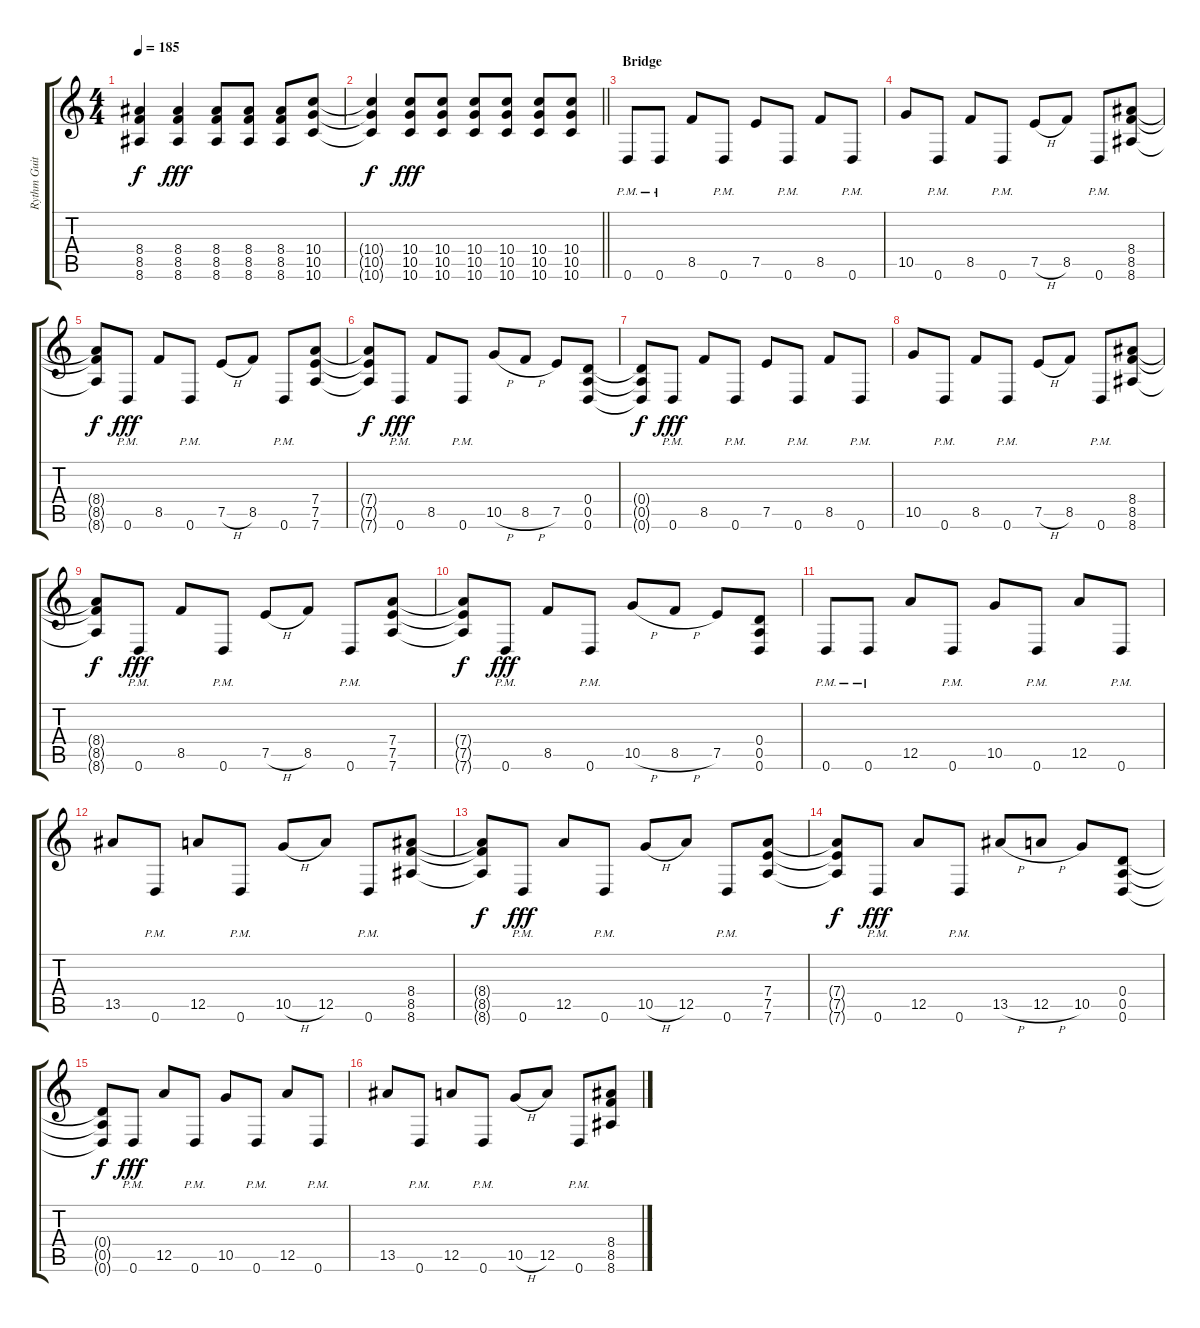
\track ("Rythm Guitar" "Rythm Guit") {instrument distortionguitar}
\staff {score tabs}
\tuning (E4 B3 G3 D3 A2 D2) {hide}
\ts (4 4)
\tempo 185
\clef g2
\ks c
(8.4{t} 8.5{t} 8.6{t}).4{dy f} (8.4 8.5 8.6).4{dy fff} (8.4 8.5 8.6).8 (8.4 8.5 8.6).8 (8.4 8.5 8.6).8 (10.4 10.5 10.6).8 |
\barLineRight lightlight
(10.4{t} 10.5{t} 10.6{t}).4{dy f} (10.4 10.5 10.6).8{dy fff} (10.4 10.5 10.6).8 (10.4 10.5 10.6).8 (10.4 10.5 10.6).8 (10.4 10.5 10.6).8 (10.4 10.5 10.6).8 |
\section ("" "Bridge")
0.6{pm}.8 0.6{pm}.8 8.5.8 0.6{pm}.8 7.5.8 0.6{pm}.8 8.5.8 0.6{pm}.8 |
10.5.8 0.6{pm}.8 8.5.8 0.6{pm}.8 7.5{h}.8 8.5.8 0.6{pm}.8 (8.4 8.5 8.6).8 |
(8.4{t} 8.5{t} 8.6{t}).8{dy f} 0.6{pm}.8{dy fff} 8.5.8 0.6{pm}.8 7.5{h}.8 8.5.8 0.6{pm}.8 (7.4 7.5 7.6).8 |
(7.4{t} 7.5{t} 7.6{t}).8{dy f} 0.6{pm}.8{dy fff} 8.5.8 0.6{pm}.8 10.5{h}.8 8.5{h}.8 7.5.8 (0.4 0.5 0.6).8 |
(0.4{t} 0.5{t} 0.6{t}).8{dy f} 0.6{pm}.8{dy fff} 8.5.8 0.6{pm}.8 7.5.8 0.6{pm}.8 8.5.8 0.6{pm}.8 |
10.5.8 0.6{pm}.8 8.5.8 0.6{pm}.8 7.5{h}.8 8.5.8 0.6{pm}.8 (8.4 8.5 8.6).8 |
(8.4{t} 8.5{t} 8.6{t}).8{dy f} 0.6{pm}.8{dy fff} 8.5.8 0.6{pm}.8 7.5{h}.8 8.5.8 0.6{pm}.8 (7.4 7.5 7.6).8 |
(7.4{t} 7.5{t} 7.6{t}).8{dy f} 0.6{pm}.8{dy fff} 8.5.8 0.6{pm}.8 10.5{h}.8 8.5{h}.8 7.5.8 (0.4 0.5 0.6).8 |
0.6{pm}.8 0.6{pm}.8 12.5.8 0.6{pm}.8 10.5.8 0.6{pm}.8 12.5.8 0.6{pm}.8 |
13.5.8 0.6{pm}.8 12.5.8 0.6{pm}.8 10.5{h}.8 12.5.8 0.6{pm}.8 (8.4 8.5 8.6).8 |
(8.4{t} 8.5{t} 8.6{t}).8{dy f} 0.6{pm}.8{dy fff} 12.5.8 0.6{pm}.8 10.5{h}.8 12.5.8 0.6{pm}.8 (7.4 7.5 7.6).8 |
(7.4{t} 7.5{t} 7.6{t}).8{dy f} 0.6{pm}.8{dy fff} 12.5.8 0.6{pm}.8 13.5{h}.8 12.5{h}.8 10.5.8 (0.4 0.5 0.6).8 |
(0.4{t} 0.5{t} 0.6{t}).8{dy f} 0.6{pm}.8{dy fff} 12.5.8 0.6{pm}.8 10.5.8 0.6{pm}.8 12.5.8 0.6{pm}.8 |
13.5.8 0.6{pm}.8 12.5.8 0.6{pm}.8 10.5{h}.8 12.5.8 0.6{pm}.8 (8.4 8.5 8.6).8
